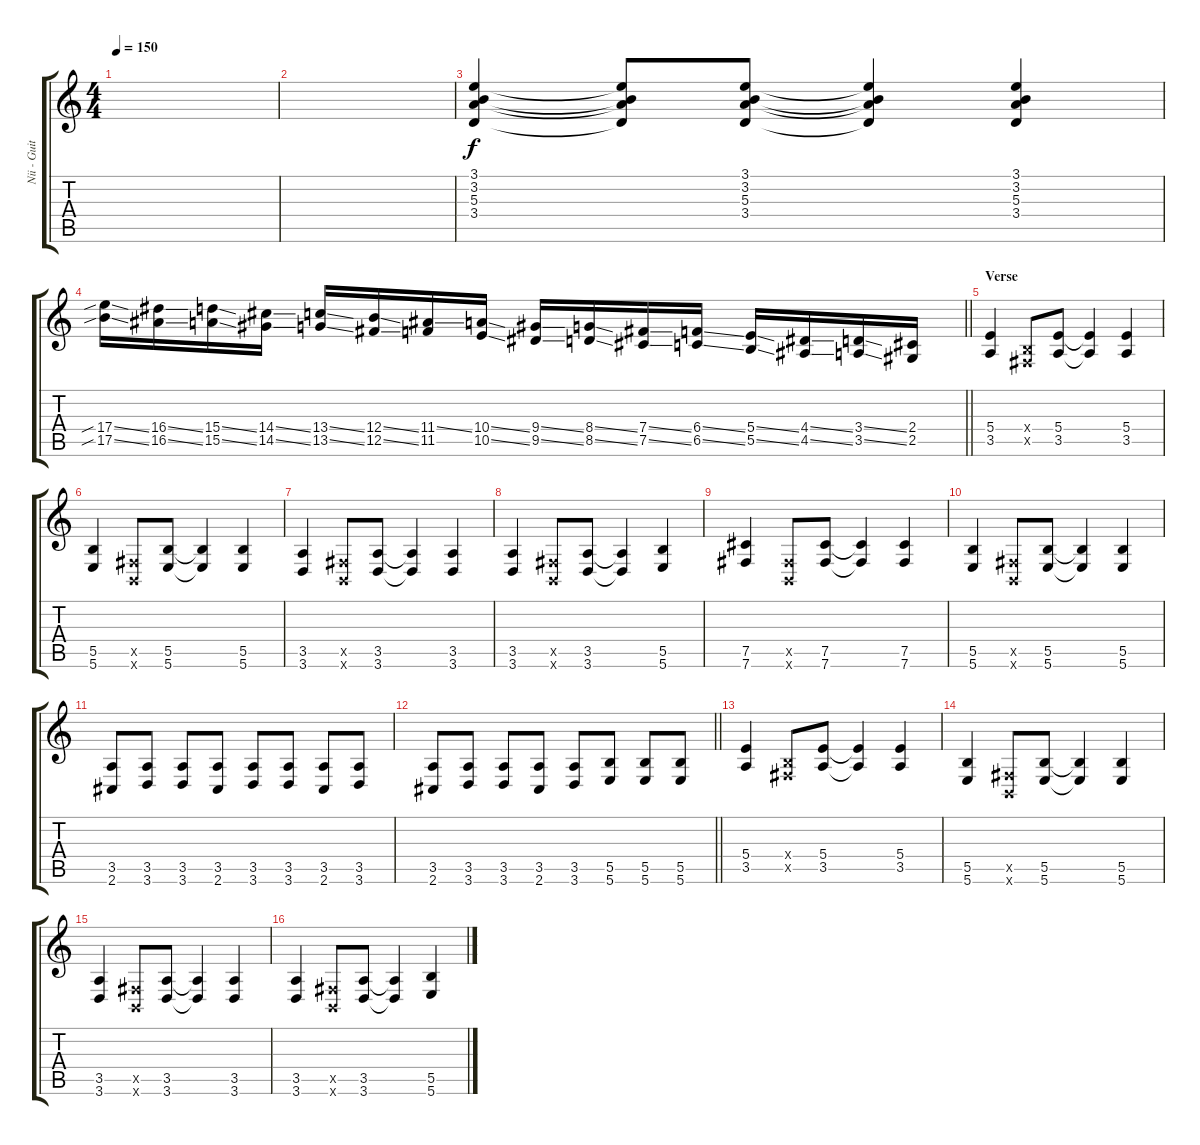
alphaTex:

\track ("Nii - Guitar 3" "Nii - Guit") {instrument distortionguitar}
\staff {score tabs}
\tuning (Db4 Ab3 E3 B2 Gb2 B1) {hide}
\ts (4 4)
\tempo 150
\clef g2
\ks c
|
|
(3.1 3.2 5.3 3.4).4{balance 14 instrument distortionguitar} (3.1{t} 3.2{t} 5.3{t} 3.4{t}).8 (3.1 3.2 5.3 3.4).8 (3.1{t} 3.2{t} 5.3{t} 3.4{t}).4 (3.1 3.2 5.3 3.4).4 |
\barLineRight lightlight
(17.4{sib ss} 17.5{sib ss}).16 (16.4{ss} 16.5{ss}).16 (15.4{ss} 15.5{ss}).16 (14.4{ss} 14.5{ss}).16 (13.4{ss} 13.5{ss}).16 (12.4{ss} 12.5{ss}).16 (11.4{ss} 11.5).16 (10.4{ss} 10.5{ss}).16 (9.4{ss} 9.5{ss}).16 (8.4{ss} 8.5{ss}).16 (7.4{ss} 7.5{ss}).16 (6.4{ss} 6.5{ss}).16 (5.4{ss} 5.5{ss}).16 (4.4{ss} 4.5{ss}).16 (3.4{ss} 3.5{ss}).16 (2.4 2.5).16 |
\section ("" "Verse")
(5.4 3.5).4 (0.4{x} 0.5{x}).8 (5.4 3.5).8 (5.4{t} 3.5{t}).4 (5.4 3.5).4 |
(5.5 5.6).4 (0.5{x} 0.6{x}).8 (5.5 5.6).8 (5.5{t} 5.6{t}).4 (5.5 5.6).4 |
(3.5 3.6).4 (0.5{x} 0.6{x}).8 (3.5 3.6).8 (3.5{t} 3.6{t}).4 (3.5 3.6).4 |
(3.5 3.6).4 (0.5{x} 0.6{x}).8 (3.5 3.6).8 (3.5{t} 3.6{t}).4 (5.5 5.6).4 |
(7.5 7.6).4 (0.5{x} 0.6{x}).8 (7.5 7.6).8 (7.5{t} 7.6{t}).4 (7.5 7.6).4 |
(5.5 5.6).4 (0.5{x} 0.6{x}).8 (5.5 5.6).8 (5.5{t} 5.6{t}).4 (5.5 5.6).4 |
(3.5 2.6).8 (3.5 3.6).8 (3.5 3.6).8 (3.5 2.6).8 (3.5 3.6).8 (3.5 3.6).8 (3.5 2.6).8 (3.5 3.6).8 |
\barLineRight lightlight
(3.5 2.6).8 (3.5 3.6).8 (3.5 3.6).8 (3.5 2.6).8 (3.5 3.6).8 (5.5 5.6).8 (5.5 5.6).8 (5.5 5.6).8 |
\section ("" "")
(5.4 3.5).4 (0.4{x} 0.5{x}).8 (5.4 3.5).8 (5.4{t} 3.5{t}).4 (5.4 3.5).4 |
(5.5 5.6).4 (0.5{x} 0.6{x}).8 (5.5 5.6).8 (5.5{t} 5.6{t}).4 (5.5 5.6).4 |
(3.5 3.6).4 (0.5{x} 0.6{x}).8 (3.5 3.6).8 (3.5{t} 3.6{t}).4 (3.5 3.6).4 |
(3.5 3.6).4 (0.5{x} 0.6{x}).8 (3.5 3.6).8 (3.5{t} 3.6{t}).4 (5.5 5.6).4
